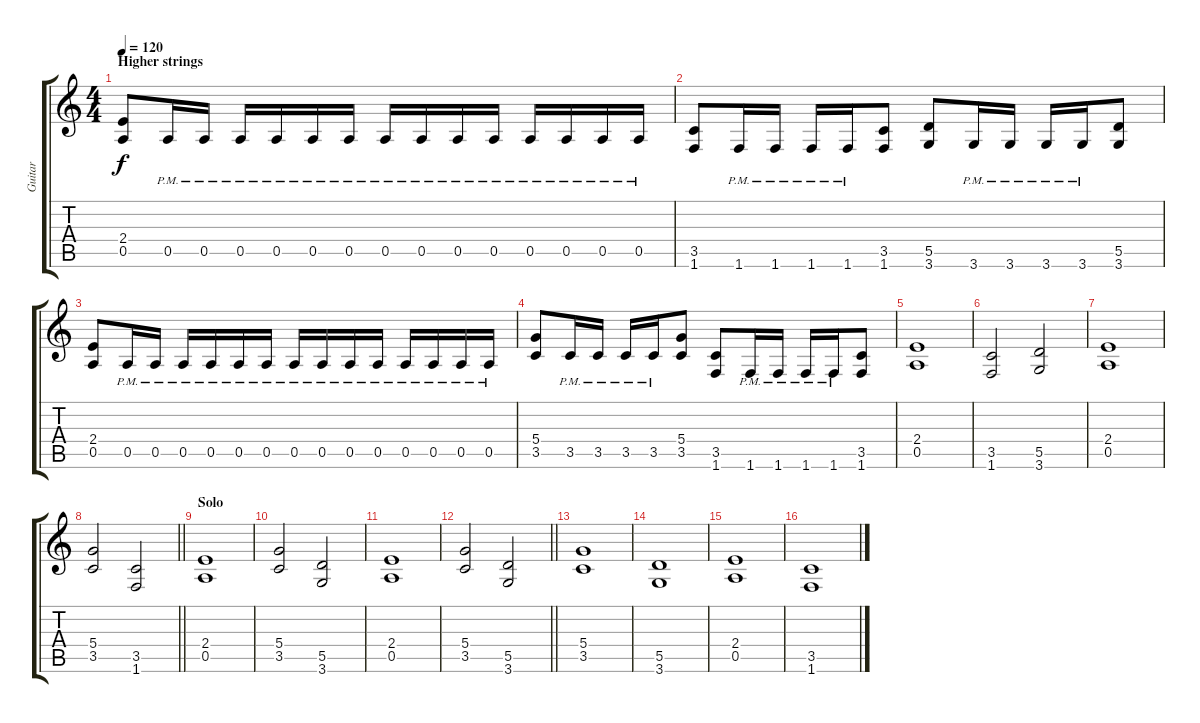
\track ("Guitar" "Guitar") {instrument distortionguitar}
\staff {score tabs}
\tuning (E4 B3 G3 D3 A2 E2) {hide}
\ts (4 4)
\section ("" "Higher strings")
\tempo 120
\clef g2
\ks c
(2.4 0.5).8{dy f} 0.5{pm}.16 0.5{pm}.16 0.5{pm}.16 0.5{pm}.16 0.5{pm}.16 0.5{pm}.16 0.5{pm}.16 0.5{pm}.16 0.5{pm}.16 0.5{pm}.16 0.5{pm}.16 0.5{pm}.16 0.5{pm}.16 0.5{pm}.16 |
(3.5 1.6).8 1.6{pm}.16 1.6{pm}.16 1.6{pm}.16 1.6{pm}.16 (3.5 1.6).8 (5.5 3.6).8 3.6{pm}.16 3.6{pm}.16 3.6{pm}.16 3.6{pm}.16 (5.5 3.6).8 |
(2.4 0.5).8 0.5{pm}.16 0.5{pm}.16 0.5{pm}.16 0.5{pm}.16 0.5{pm}.16 0.5{pm}.16 0.5{pm}.16 0.5{pm}.16 0.5{pm}.16 0.5{pm}.16 0.5{pm}.16 0.5{pm}.16 0.5{pm}.16 0.5{pm}.16 |
(5.4 3.5).8 3.5{pm}.16 3.5{pm}.16 3.5{pm}.16 3.5{pm}.16 (5.4 3.5).8 (3.5 1.6).8 1.6{pm}.16 1.6{pm}.16 1.6{pm}.16 1.6{pm}.16 (3.5 1.6).8 |
(2.4 0.5).1 |
(3.5 1.6).2 (5.5 3.6).2 |
(2.4 0.5).1 |
\barLineRight lightlight
(5.4 3.5).2 (3.5 1.6).2 |
\section ("" "Solo")
(2.4 0.5).1 |
(5.4 3.5).2 (5.5 3.6).2 |
(2.4 0.5).1 |
\barLineRight lightlight
(5.4 3.5).2 (5.5 3.6).2 |
(5.4 3.5).1 |
(5.5 3.6).1 |
(2.4 0.5).1 |
(3.5 1.6).1
